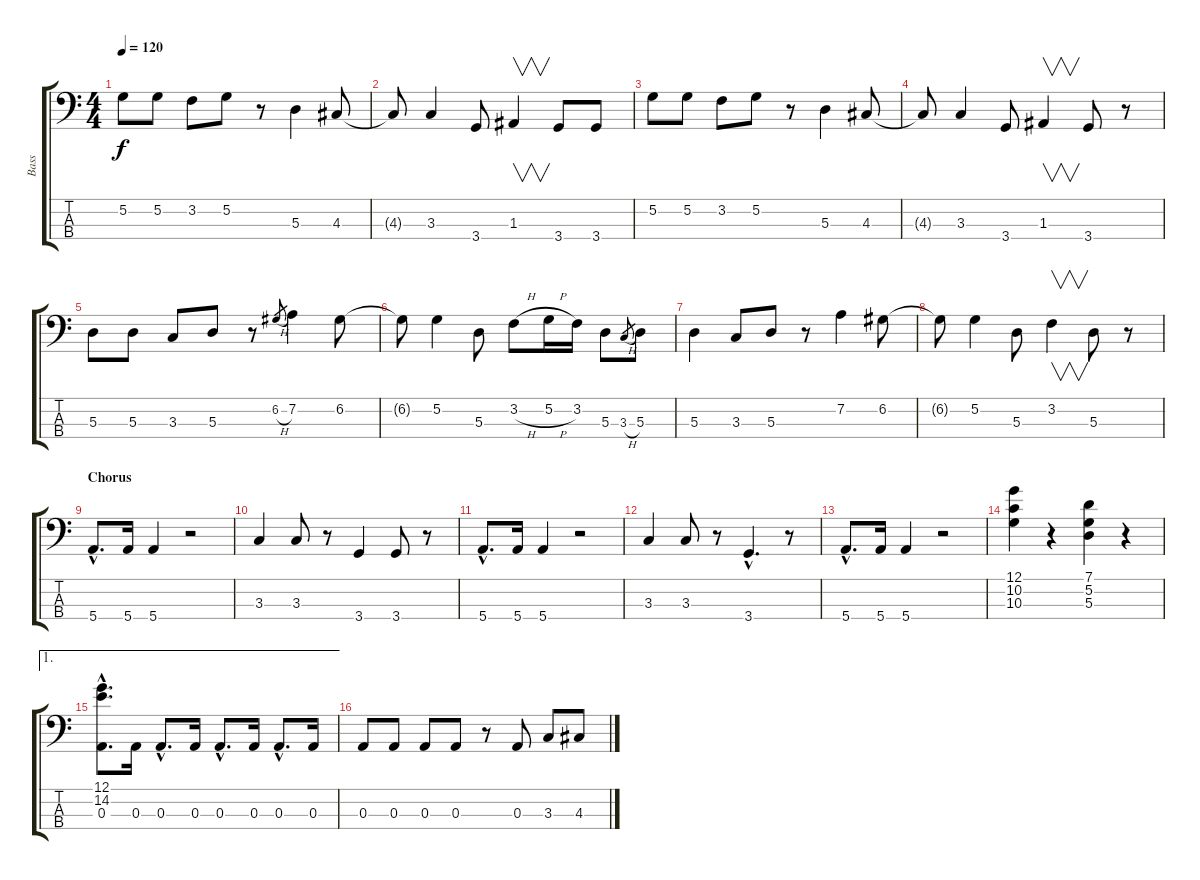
\track ("Bass" "Bass") {instrument electricbassfinger}
\staff {score tabs}
\tuning (G2 D2 A1 E1) {hide}
\ts (4 4)
\tempo 120
\clef f4
\ks c
5.2.8{dy f} 5.2.8 3.2.8 5.2.8 r.8 5.3.4 4.3.8 |
4.3{t}.8 3.3.4 3.4.8 1.3.4{v} 3.4.8 3.4.8 |
5.2.8 5.2.8 3.2.8 5.2.8 r.8 5.3.4 4.3.8 |
4.3{t}.8 3.3.4 3.4.8 1.3.4{v} 3.4.8 r.8 |
5.3.8 5.3.8 3.3.8 5.3.8 r.8 6.2{h}.8{gr} 7.2.4 6.2.8 |
6.2{t}.8 5.2.4 5.3.8 3.2{h}.8 5.2{h}.16 3.2.16 5.3.8 3.3{h}.8{gr} 5.3.8 |
5.3.4 3.3.8 5.3.8 r.8 7.2.4 6.2.8 |
6.2{t}.8 5.2.4 5.3.8 3.2.4{v} 5.3.8 r.8 |
\section ("" "Chorus")
5.4{hac}.8{d} 5.4.16 5.4.4 r.2 |
3.3.4 3.3.8 r.8 3.4.4 3.4.8 r.8 |
5.4{hac}.8{d} 5.4.16 5.4.4 r.2 |
3.3.4 3.3.8 r.8 3.4{hac}.4{d} r.8 |
5.4{hac}.8{d} 5.4.16 5.4.4 r.2 |
(12.1 10.2 10.3).4 r.4 (7.1 5.2 5.3).4 r.4 |
\ae 1
(12.1{hac} 14.2{hac} 0.3{hac}).8{d} 0.3.16 0.3{hac}.8{d} 0.3.16 0.3{hac}.8{d} 0.3.16 0.3{hac}.8{d} 0.3.16 |
0.3.8 0.3.8 0.3.8 0.3.8 r.8 0.3.8 3.3.8 4.3.8
